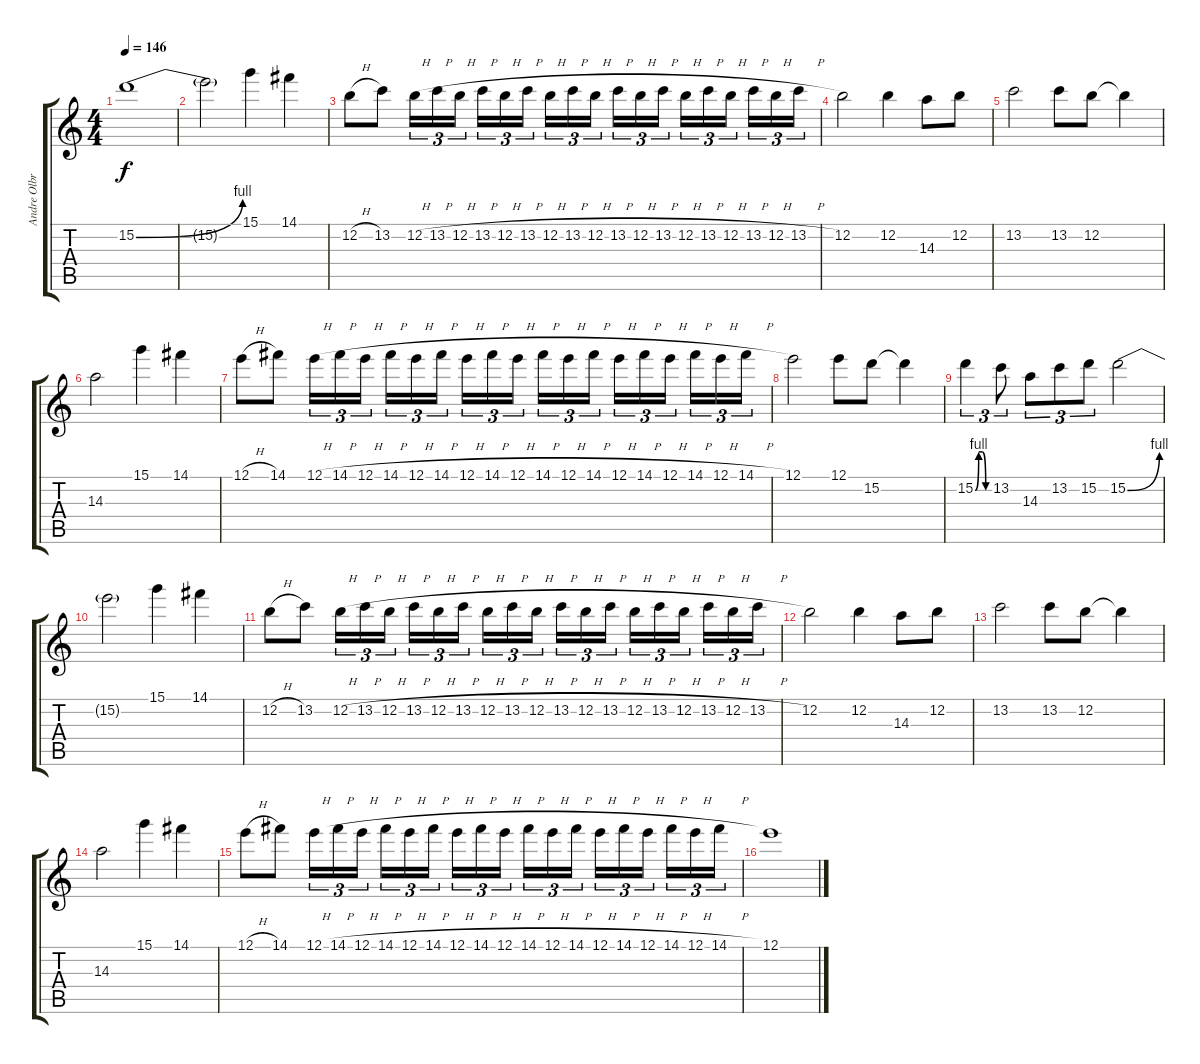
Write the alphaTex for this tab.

\track ("Andre Olbrich" "Andre Olbr") {instrument overdrivenguitar}
\staff {score tabs}
\tuning (E4 B3 G3 D3 A2 E2) {hide}
\ts (4 4)
\tempo 146
\clef g2
\ks c
15.2{be (bend 0 0 60 4)}.1{dy f instrument overdrivenguitar} |
15.2{t}.2 15.1.4 14.1.4 |
12.2{h}.8 13.2.8 12.2{h}.16{tu (3 2)} 13.2{h}.16{tu (3 2)} 12.2{h}.16{tu (3 2)} 13.2{h}.16{tu (3 2)} 12.2{h}.16{tu (3 2)} 13.2{h}.16{tu (3 2)} 12.2{h}.16{tu (3 2)} 13.2{h}.16{tu (3 2)} 12.2{h}.16{tu (3 2)} 13.2{h}.16{tu (3 2)} 12.2{h}.16{tu (3 2)} 13.2{h}.16{tu (3 2)} 12.2{h}.16{tu (3 2)} 13.2{h}.16{tu (3 2)} 12.2{h}.16{tu (3 2)} 13.2{h}.16{tu (3 2)} 12.2{h}.16{tu (3 2)} 13.2{h}.16{tu (3 2)} |
12.2.2 12.2.4 14.3.8 12.2.8 |
13.2.2 13.2.8 12.2.8 12.2{t}.4 |
14.3.2 15.1.4 14.1.4 |
12.1{h}.8 14.1.8 12.1{h}.16{tu (3 2)} 14.1{h}.16{tu (3 2)} 12.1{h}.16{tu (3 2)} 14.1{h}.16{tu (3 2)} 12.1{h}.16{tu (3 2)} 14.1{h}.16{tu (3 2)} 12.1{h}.16{tu (3 2)} 14.1{h}.16{tu (3 2)} 12.1{h}.16{tu (3 2)} 14.1{h}.16{tu (3 2)} 12.1{h}.16{tu (3 2)} 14.1{h}.16{tu (3 2)} 12.1{h}.16{tu (3 2)} 14.1{h}.16{tu (3 2)} 12.1{h}.16{tu (3 2)} 14.1{h}.16{tu (3 2)} 12.1{h}.16{tu (3 2)} 14.1{h}.16{tu (3 2)} |
12.1.2 12.1.8 15.2.8 15.2{t}.4 |
15.2{be (custom 0 0 15 4 30 4 45 0 60 0)}.4{tu (3 2)} 13.2.8{tu (3 2)} 14.3.8{tu (3 2)} 13.2.8{tu (3 2)} 15.2.8{tu (3 2)} 15.2{be (bend 0 0 60 4)}.2 |
15.2{t}.2 15.1.4 14.1.4 |
12.2{h}.8 13.2.8 12.2{h}.16{tu (3 2)} 13.2{h}.16{tu (3 2)} 12.2{h}.16{tu (3 2)} 13.2{h}.16{tu (3 2)} 12.2{h}.16{tu (3 2)} 13.2{h}.16{tu (3 2)} 12.2{h}.16{tu (3 2)} 13.2{h}.16{tu (3 2)} 12.2{h}.16{tu (3 2)} 13.2{h}.16{tu (3 2)} 12.2{h}.16{tu (3 2)} 13.2{h}.16{tu (3 2)} 12.2{h}.16{tu (3 2)} 13.2{h}.16{tu (3 2)} 12.2{h}.16{tu (3 2)} 13.2{h}.16{tu (3 2)} 12.2{h}.16{tu (3 2)} 13.2{h}.16{tu (3 2)} |
12.2.2 12.2.4 14.3.8 12.2.8 |
13.2.2 13.2.8 12.2.8 12.2{t}.4 |
14.3.2 15.1.4 14.1.4 |
12.1{h}.8 14.1.8 12.1{h}.16{tu (3 2)} 14.1{h}.16{tu (3 2)} 12.1{h}.16{tu (3 2)} 14.1{h}.16{tu (3 2)} 12.1{h}.16{tu (3 2)} 14.1{h}.16{tu (3 2)} 12.1{h}.16{tu (3 2)} 14.1{h}.16{tu (3 2)} 12.1{h}.16{tu (3 2)} 14.1{h}.16{tu (3 2)} 12.1{h}.16{tu (3 2)} 14.1{h}.16{tu (3 2)} 12.1{h}.16{tu (3 2)} 14.1{h}.16{tu (3 2)} 12.1{h}.16{tu (3 2)} 14.1{h}.16{tu (3 2)} 12.1{h}.16{tu (3 2)} 14.1{h}.16{tu (3 2)} |
12.1.1
